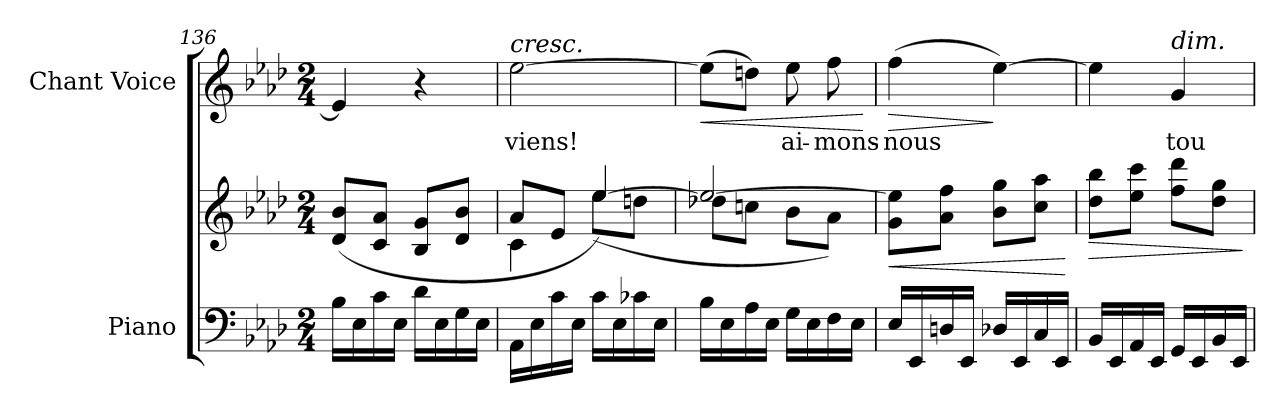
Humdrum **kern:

**kern	**kern	**dynam	**kern	**text	**dynam
*part2	*part2	*part2	*part1	*part1	*part1
*staff3	*staff2	*staff2/3	*staff1	*staff1	*staff1
*I"Piano	*	*	*I"Chant Voice	*	*
*I'Pno	*	*	*	*	*
!!LO:LB:g=z
*clefF4	*clefG2	*	*clefG2	*	*
*k[b-e-a-d-]	*k[b-e-a-d-]	*	*k[b-e-a-d-]	*	*
*M2/4	*M2/4	*	*M2/4	*	*
=136	=136	=136	=136	=136	=136
16B-\LL	(8d-/ 8b-/L	.	4e-/]	.	.
16E-\	.	.	.	.	.
16c\	8c/ 8a-/J	.	.	.	.
16E-\JJ	.	.	.	.	.
16d-\LL	8B-/ 8g/L	.	4r	.	.
16E-\	.	.	.	.	.
16G\	8d-/ 8b-/J	.	.	.	.
16E-\JJ	.	.	.	.	.
!!LO:PB:g=z
=137	=137	=137	=137	=137	=137
*	*^	*	*	*	*
!	!	!	!	!LO:TX:a:i:t=cresc.	!	!
!	!	!	!	!	!LO:LY:b	!
16AA-\LL	8a-/L	4c\	.	[2ee-\	viens!	.
16E-\	.	.	.	.	.	.
16c\	8e-/J	.	.	.	.	.
16E-\JJ	.	.	.	.	.	.
16c\LL	[4ee-/)	(8ee-\L	.	.	.	.
16E-\	.	.	.	.	.	.
16c-X\	.	8ddn\J	.	.	.	.
16E-\JJ	.	.	.	.	.	.
=138	=138	=138	=138	=138	=138	=138
!	!	!	!	!	!	!LO:HP:b
16B-\LL	2ee-/_	8dd-X\L	.	(8ee-\L]	.	<
16E-\	.	.	.	.	.	.
16A-\	.	8ccn\J	.	8ddn\J)	.	.
16E-\JJ	.	.	.	.	.	.
!	!	!	!	!	!LO:LY:b	!
16G\LL	.	8b-\L	.	8ee-\	ai-	.
16E-\	.	.	.	.	.	.
!	!	!	!	!	!LO:LY:b	!
16F\	.	8a-\J)	.	8ff\	-mons-	.
16E-\JJ	.	.	.	.	.	.
*	*v	*v	*	*	*	*
.	.	.	.	.	[
=139	=139	=139	=139	=139	=139
!	!	!LO:HP:b	!	!LO:LY:b	!LO:HP:b
16E-/LL	8g\ 8ee-\]L	<	(4ff\	-nous	>
16EE-/	.	.	.	.	.
16Dn/	8a-\ 8ff\J	.	.	.	.
16EE-/JJ	.	.	.	.	.
16D-X/LL	8b-\ 8gg\L	.	[4ee-\)	.	]
16EE-/	.	.	.	.	.
16C/	8cc\ 8aa-\J	.	.	.	.
16EE-/JJ	.	.	.	.	.
.	.	[	.	.	.
!!LO:LB:g=z
=140	=140	=140	=140	=140	=140
!	!	!LO:HP:b	!	!	!
16BB-/LL	8dd-\ 8bb-\L	>	4ee-\]	.	.
16EE-/	.	.	.	.	.
16AA-/	8ee-\ 8ccc\J	.	.	.	.
16EE-/JJ	.	.	.	.	.
!	!	!	!LO:TX:a:i:t=dim.	!	!
!	!	!	!	!LO:LY:b	!
16GG/LL	8ff\ 8ddd-\L	.	4g/	tou-	.
16EE-/	.	.	.	.	.
16BB-/	8dd-\ 8gg\J	.	.	.	.
16EE-/JJ	.	.	.	.	.
.	.	]	.	.	.
=	=	=	=	=	=
*-	*-	*-	*-	*-	*-
